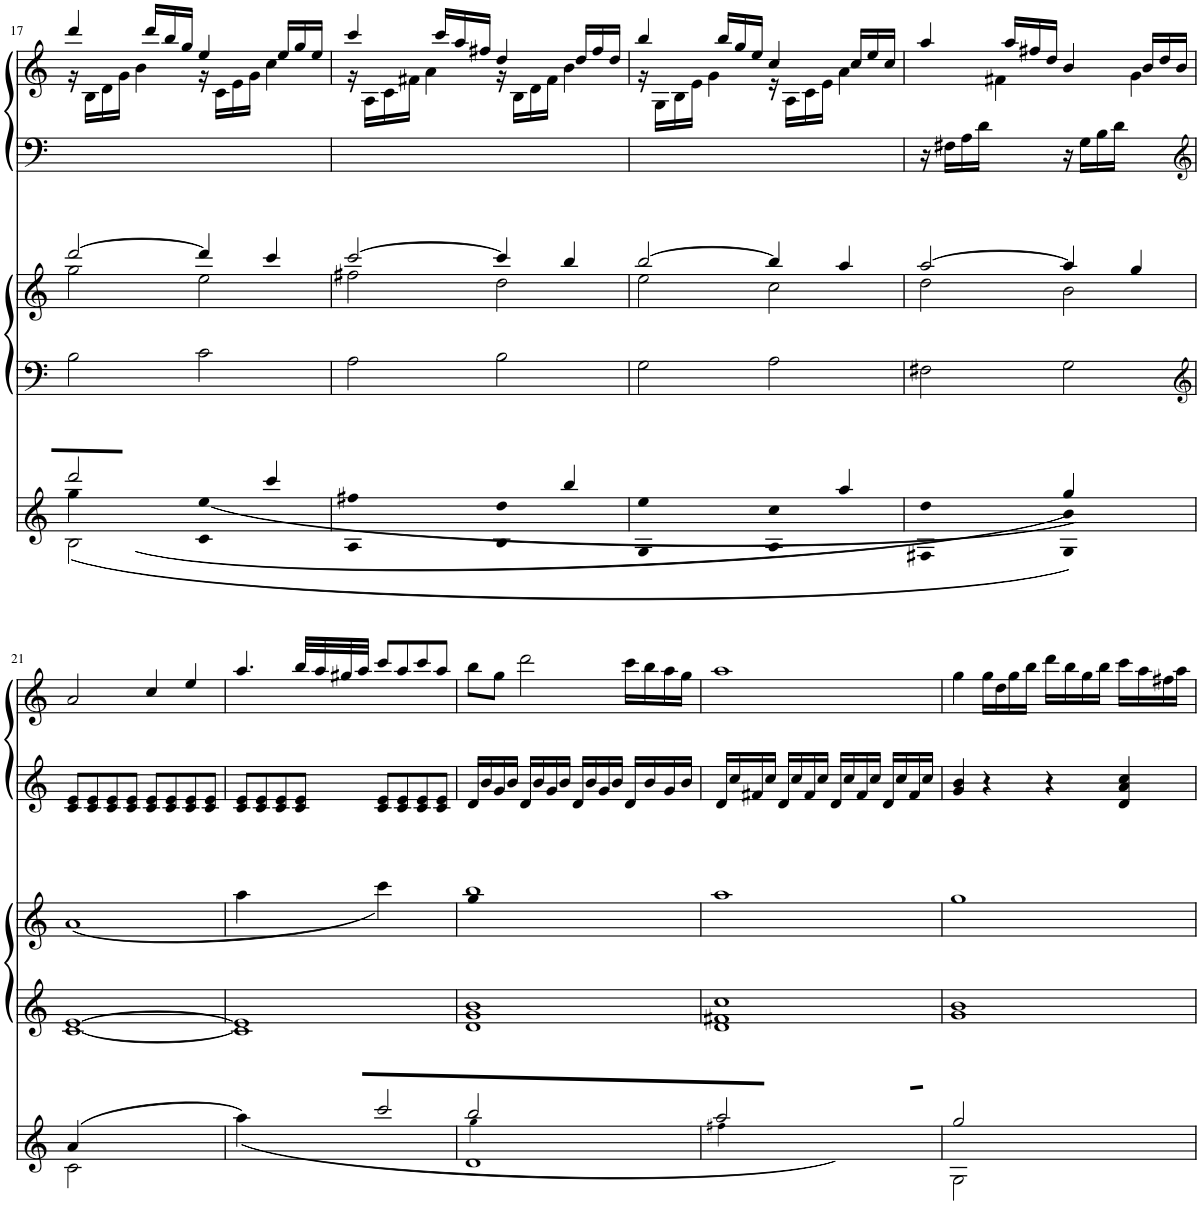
**kern	**kern	**kern	**kern	**kern
*part3	*part2	*part2	*part1	*part1
*staff5	*staff4	*staff3	*staff2	*staff1
*I"Klavier	*I"Klavier	*	*I"Klavier	*
!!LO:PB:g=z
*clefG2	*clefF4	*clefG2	*clefF4	*clefG2
*k[]	*k[]	*k[]	*k[]	*k[]
*M4/4	*M4/4	*M4/4	*M4/4	*M4/4
*met(c)	*met(c)	*met(c)	*met(c)	*met(c)
=17	=17	=17	=17	=17
*^	*	*^	*	*^
*	*^	*	*	*	*	*	*
*	*	*^	*	*	*	*	*	*
2ddd/	4gg\	2ryy	(2B\	2B\	[2ddd/	2gg\	1ryy	4ddd/	16r
.	.	.	.	.	.	.	.	.	16B\LL
.	.	.	.	.	.	.	.	.	16d\
.	.	.	.	.	.	.	.	.	16g\JJ
.	(4ryy	.	.	.	.	.	.	16ryy	4b\
.	.	.	.	.	.	.	.	16ddd/LL	.
.	.	.	.	.	.	.	.	16bb/	.
.	.	.	.	.	.	.	.	16gg/JJ	.
4ryy	2ryy	(4ee	4c	2c\	4ddd/]	2ee\	.	4ee/	16r
.	.	.	.	.	.	.	.	.	16c\LL
.	.	.	.	.	.	.	.	.	16e\
.	.	.	.	.	.	.	.	.	16g\JJ
4ccc/	.	4ryy	4ryy	.	4ccc/	.	.	16ryy	4cc\
.	.	.	.	.	.	.	.	16ee/LL	.
.	.	.	.	.	.	.	.	16gg/	.
.	.	.	.	.	.	.	.	16ee/JJ	.
=18	=18	=18	=18	=18	=18	=18	=18	=18	=18
1ryy	4ryy	4ff#X	4A	2A\	[2ccc/	2ff#X\	1ryy	4ccc/	16r
.	.	.	.	.	.	.	.	.	16A\LL
.	.	.	.	.	.	.	.	.	16c\
.	.	.	.	.	.	.	.	.	16f#X\JJ
.	4ryy	4ryy	4ryy	.	.	.	.	16ryy	4a\
.	.	.	.	.	.	.	.	16ccc/LL	.
.	.	.	.	.	.	.	.	16aa/	.
.	.	.	.	.	.	.	.	16ff#X/JJ	.
.	2ryy	4dd	4B	2B\	4ccc/]	2dd\	.	4dd/	16r
.	.	.	.	.	.	.	.	.	16B\LL
.	.	.	.	.	.	.	.	.	16d\
.	.	.	.	.	.	.	.	.	16f#\JJ
.	.	4bb/	4ryy	.	4bb/	.	.	16ryy	4b\
.	.	.	.	.	.	.	.	16dd/LL	.
.	.	.	.	.	.	.	.	16ff#/	.
.	.	.	.	.	.	.	.	16dd/JJ	.
=19	=19	=19	=19	=19	=19	=19	=19	=19	=19
1ryy	4ryy	4ee	4G	2G\	[2bb/	2ee\	1ryy	4bb/	16r
.	.	.	.	.	.	.	.	.	16G\LL
.	.	.	.	.	.	.	.	.	16B\
.	.	.	.	.	.	.	.	.	16e\JJ
.	4ryy	4ryy	4ryy	.	.	.	.	16ryy	4g\
.	.	.	.	.	.	.	.	16bb/LL	.
.	.	.	.	.	.	.	.	16gg/	.
.	.	.	.	.	.	.	.	16ee/JJ	.
.	2ryy	4cc	4A	2A\	4bb/]	2cc\	.	4cc/	16r
.	.	.	.	.	.	.	.	.	16A\LL
.	.	.	.	.	.	.	.	.	16c\
.	.	.	.	.	.	.	.	.	16e\JJ
.	.	4aa/	4ryy	.	4aa/	.	.	16ryy	4a\
.	.	.	.	.	.	.	.	16cc/LL	.
.	.	.	.	.	.	.	.	16ee/	.
.	.	.	.	.	.	.	.	16cc/JJ	.
=20	=20	=20	=20	=20	=20	=20	=20	=20	=20
1ryy	4ryy	4dd	4F#X	2F#X\	[2aa/	2dd\	16r	4aa/	4ryy
.	.	.	.	.	.	.	16F#X\LL	.	.
.	.	.	.	.	.	.	16A\	.	.
.	.	.	.	.	.	.	16d\JJ	.	.
.	4ryy	4ryy	4ryy	.	.	.	4ryy	16ryy	4f#X\
.	.	.	.	.	.	.	.	16aa/LL	.
.	.	.	.	.	.	.	.	16ff#X/	.
.	.	.	.	.	.	.	.	16dd/JJ	.
.	4gg/)	4b)	4G)	2G\	4aa/]	2b\	16r	4b/	4ryy
.	.	.	.	.	.	.	16G\LL	.	.
.	.	.	.	.	.	.	16B\	.	.
.	.	.	.	.	.	.	16d\JJ	.	.
.	4ryy	4ryy	4ryy	.	4gg/	.	4ryy	16ryy	4g\
.	.	.	.	.	.	.	.	16b/LL	.
.	.	.	.	.	.	.	.	16dd/	.
.	.	.	.	.	.	.	.	16b/JJ	.
*v	*v	*v	*v	*	*v	*v	*	*v	*v
!!LO:LB:g=z
=21	=21	=21	=21	=21
*	*clefG2	*	*clefG2	*
*^	*	*	*	*
*	*^	*	*	*	*
1ryy	(>4a/	2c\	[1c [1e	(<1a	8c/ 8e/L	2a/
.	.	.	.	.	8c/ 8e/	.
.	4ryy	.	.	.	8c/ 8e/	.
.	.	.	.	.	8c/ 8e/J	.
.	2ryy	2ryy	.	.	8c/ 8e/L	4cc/
.	.	.	.	.	8c/ 8e/	.
.	.	.	.	.	8c/ 8e/	4ee/
.	.	.	.	.	8c/ 8e/J	.
=22	=22	=22	=22	=22	=22	=22
2ryy	(4aa\)	1ryy	1c] 1e]	4aa\	8c/ 8e/L	4.aa/
.	.	.	.	.	8c/ 8e/	.
.	4ryy	.	.	4ryy	8c/ 8e/	.
.	.	.	.	.	8c/ 8e/J	32bb/LLL
.	.	.	.	.	.	32aa/
.	.	.	.	.	.	32gg#X/
.	.	.	.	.	.	32aa/JJJ
2ccc/	2ryy	.	.	4ccc\)	8c/ 8e/L	8ccc/L
.	.	.	.	.	8c/ 8e/	8aa/
.	.	.	.	4ryy	8c/ 8e/	8ccc/
.	.	.	.	.	8c/ 8e/J	8aa/J
=23	=23	=23	=23	=23	=23	=23
*	*	*	*	*^	*	*
*	*	*	*	*	*^	*	*
2bb/	4gg!\	1d	1d 1g 1b	1bb	4gg	4ryy	16d/LL	8bb\L
.	.	.	.	.	.	.	16b/	.
.	.	.	.	.	.	.	16g/	8gg\J
.	.	.	.	.	.	.	16b/JJ	.
.	4ryy	.	.	.	4ryy	4ryy	16d/LL	2ddd\
.	.	.	.	.	.	.	16b/	.
.	.	.	.	.	.	.	16g/	.
.	.	.	.	.	.	.	16b/JJ	.
2ryy	2ryy	.	.	.	2ryy	2ryy	16d/LL	.
.	.	.	.	.	.	.	16b/	.
.	.	.	.	.	.	.	16g/	.
.	.	.	.	.	.	.	16b/JJ	.
.	.	.	.	.	.	.	16d/LL	16ccc\LL
.	.	.	.	.	.	.	16b/	16bb\
.	.	.	.	.	.	.	16g/	16aa\
.	.	.	.	.	.	.	16b/JJ	16gg\JJ
*	*	*	*	*v	*v	*v	*	*
=24	=24	=24	=24	=24	=24	=24
2aa/	4ff#X!\	1ryy	1d 1f#X 1cc	1aa	16d/LL	1aa
.	.	.	.	.	16cc/	.
.	.	.	.	.	16f#X/	.
.	.	.	.	.	16cc/JJ	.
.	4ryy	.	.	.	16d/LL	.
.	.	.	.	.	16cc/	.
.	.	.	.	.	16f#/	.
.	.	.	.	.	16cc/JJ	.
2ryy	2ryy)	.	.	.	16d/LL	.
.	.	.	.	.	16cc/	.
.	.	.	.	.	16f#/	.
.	.	.	.	.	16cc/JJ	.
.	.	.	.	.	16d/LL	.
.	.	.	.	.	16cc/	.
.	.	.	.	.	16f#/	.
.	.	.	.	.	16cc/JJ	.
*	*v	*v	*	*	*	*
=25	=25	=25	=25	=25	=25
2gg/	2G\	1g 1b	1gg	4g/ 4b/	4gg\
.	.	.	.	4r	16gg\LL
.	.	.	.	.	16dd\
.	.	.	.	.	16gg\
.	.	.	.	.	16bb\JJ
2ryy	2ryy	.	.	4r	16ddd\LL
.	.	.	.	.	16bb\
.	.	.	.	.	16gg\
.	.	.	.	.	16bb\JJ
.	.	.	.	4d/ 4a/ 4cc/	16ccc\LL
.	.	.	.	.	16aa\
.	.	.	.	.	16ff#X\
.	.	.	.	.	16aa\JJ
*v	*v	*	*	*	*
=	=	=	=	=
*-	*-	*-	*-	*-
